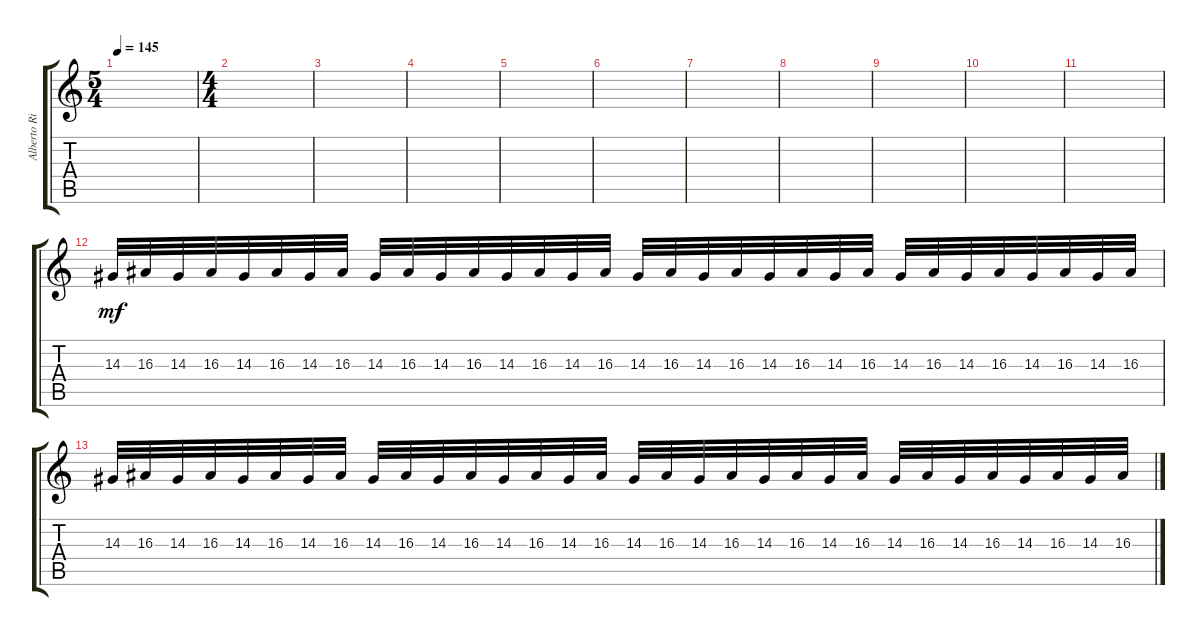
\track ("Alberto Rionda (I)" "Alberto Ri") {instrument pizzicatostrings}
\staff {score tabs}
\tuning (Eb4 Bb3 Gb3 Db3 Ab2 Eb2) {hide}
\ts (5 4)
\tempo 145
\clef g2
\ks c
|
\ts (4 4)
|
|
|
|
|
|
|
|
|
|
14.3.32{dy mf instrument distortionguitar} 16.3.32 14.3.32 16.3.32 14.3.32 16.3.32 14.3.32 16.3.32 14.3.32 16.3.32 14.3.32 16.3.32 14.3.32 16.3.32 14.3.32 16.3.32 14.3.32 16.3.32 14.3.32 16.3.32 14.3.32 16.3.32 14.3.32 16.3.32 14.3.32 16.3.32 14.3.32 16.3.32 14.3.32 16.3.32 14.3.32 16.3.32 |
14.3.32 16.3.32 14.3.32 16.3.32 14.3.32 16.3.32 14.3.32 16.3.32 14.3.32 16.3.32 14.3.32 16.3.32 14.3.32 16.3.32 14.3.32 16.3.32 14.3.32 16.3.32 14.3.32 16.3.32 14.3.32 16.3.32 14.3.32 16.3.32 14.3.32 16.3.32 14.3.32 16.3.32 14.3.32 16.3.32 14.3.32 16.3.32
